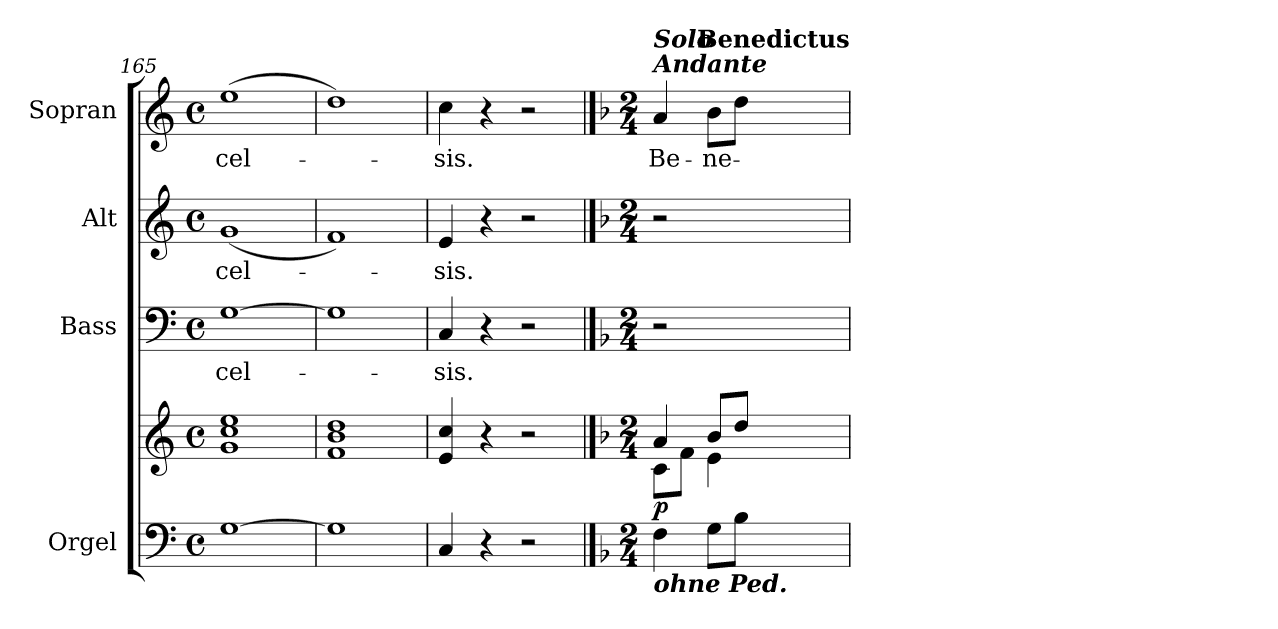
**kern	**kern	**dynam	**kern	**text	**kern	**text	**kern	**text
*part4	*part4	*part4	*part3	*part3	*part2	*part2	*part1	*part1
*staff5	*staff4	*staff4/5	*staff3	*staff3	*staff2	*staff2	*staff1	*staff1
*I"Orgel	*	*	*I"Bass	*	*I"Alt	*	*I"Sopran	*
*I'Org.	*	*	*I'B.	*	*I'A.	*	*I'S.	*
*clefF4	*clefG2	*	*clefF4	*	*clefG2	*	*clefG2	*
*k[]	*k[]	*	*k[]	*	*k[]	*	*k[]	*
*C:	*C:	*	*C:	*	*C:	*	*C:	*
*M4/4	*M4/4	*	*M4/4	*	*M4/4	*	*M4/4	*
*met(c)	*met(c)	*	*met(c)	*	*met(c)	*	*met(c)	*
=165	=165	=165	=165	=165	=165	=165	=165	=165
!	!	!	!	!LO:LY:b	!	!LO:LY:b	!	!LO:LY:b
[1G	1g 1cc 1ee	.	[1G	-cel-	(<1g	-cel-	(>1ee	-cel-
=166	=166	=166	=166	=166	=166	=166	=166	=166
1G]	1f 1b 1dd	.	1G]	.	1f)	.	1dd)	.
=167	=167	=167	=167	=167	=167	=167	=167	=167
!	!	!	!	!LO:LY:b	!	!LO:LY:b	!	!LO:LY:b
4C/	4e/ 4cc/	.	4C/	-sis.	4e/	-sis.	4cc\	-sis.
4r	4r	.	4r	.	4r	.	4r	.
2r	2r	.	2r	.	2r	.	2r	.
!!LO:PB:g=z
==168	==168	==168	==168	==168	==168	==168	==168	==168
*k[b-]	*k[b-]	*	*k[b-]	*	*k[b-]	*	*k[b-]	*
*F:	*F:	*	*F:	*	*F:	*	*F:	*
*M2/4	*M2/4	*	*M2/4	*	*M2/4	*	*M2/4	*
*	*^	*	*	*	*	*	*	*
!	!	!	!	!	!	!	!	!LO:TX:a:Bi:t=Andante	!
!	!	!	!	!	!	!	!	!LO:TX:a:Bi:t=Solo	!
!LO:TX:b:Bi:t=ohne Ped.	!	!	!	!	!	!	!	!	!
!	!	!	!LO:DY:b	!	!	!	!	!	!LO:LY:b
4F\	4a/	8c\L	p	2r	.	2r	.	4a/	Be-
.	.	8f\J	.	.	.	.	.	.	.
!	!	!	!	!	!	!	!	!	!LO:LY:b
8G\L	8b-/L	4e\	.	.	.	.	.	8b-\L	-ne-
8B-\J	8dd/J	.	.	.	.	.	.	8dd\J	.
2..ryy	2..ryy	2..ryy	.	2..ryy	.	2..ryy	.	2..ryy	.
!	!	!	!	!	!	!	!	!LO:TX:a:B:t=Benedictus	!
*	*v	*v	*	*	*	*	*	*	*
=	=	=	=	=	=	=	=	=
*-	*-	*-	*-	*-	*-	*-	*-	*-
